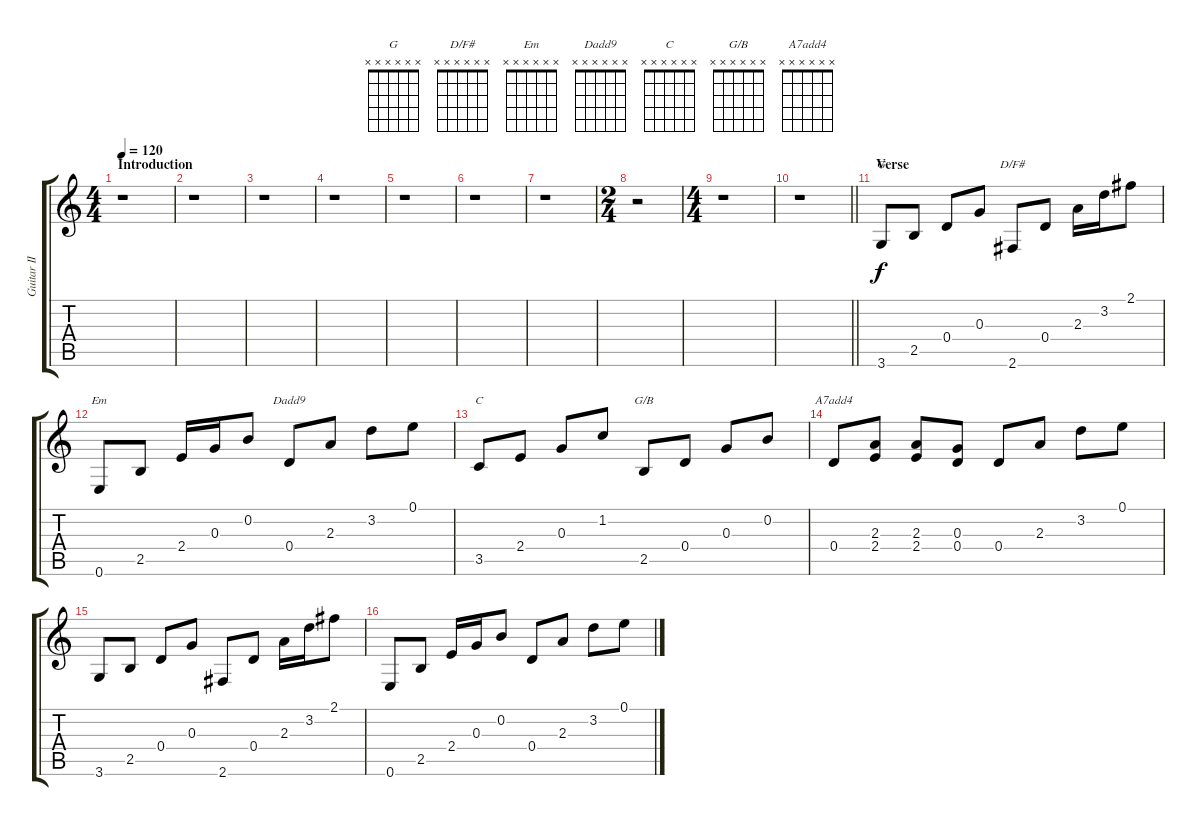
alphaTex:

\track ("Guitar II" "Guitar II") {instrument acousticguitarsteel}
\staff {score tabs}
\tuning (E4 B3 G3 D3 A2 E2) {hide}
\chord ("G" x x x x x x)
\chord ("D/F#" x x x x x x)
\chord ("Em" x x x x x x)
\chord ("Dadd9" x x x x x x)
\chord ("C" x x x x x x)
\chord ("G/B" x x x x x x)
\chord ("A7add4" x x x x x x)
\ts (4 4)
\section ("" "Introduction")
\tempo 120
\clef g2
\ks c
r.1{dy f instrument acousticguitarsteel} |
r.1 |
r.1 |
r.1 |
r.1 |
r.1 |
r.1 |
\ts (2 4)
r.2 |
\ts (4 4)
r.1 |
\barLineRight lightlight
r.1 |
\section ("" "Verse")
3.6.8{ch "G"} 2.5.8 0.4.8 0.3.8 2.6.8{ch "D/F#"} 0.4.8 2.3.16 3.2.16 2.1.8 |
0.6.8{ch "Em"} 2.5.8 2.4.16 0.3.16 0.2.8 0.4.8{ch "Dadd9"} 2.3.8 3.2.8 0.1.8 |
3.5.8{ch "C"} 2.4.8 0.3.8 1.2.8 2.5.8{ch "G/B"} 0.4.8 0.3.8 0.2.8 |
0.4.8{ch "A7add4"} (2.3 2.4).8 (2.3 2.4).8 (0.3 0.4).8 0.4.8 2.3.8 3.2.8 0.1.8 |
3.6.8 2.5.8 0.4.8 0.3.8 2.6.8 0.4.8 2.3.16 3.2.16 2.1.8 |
0.6.8 2.5.8 2.4.16 0.3.16 0.2.8 0.4.8 2.3.8 3.2.8 0.1.8
